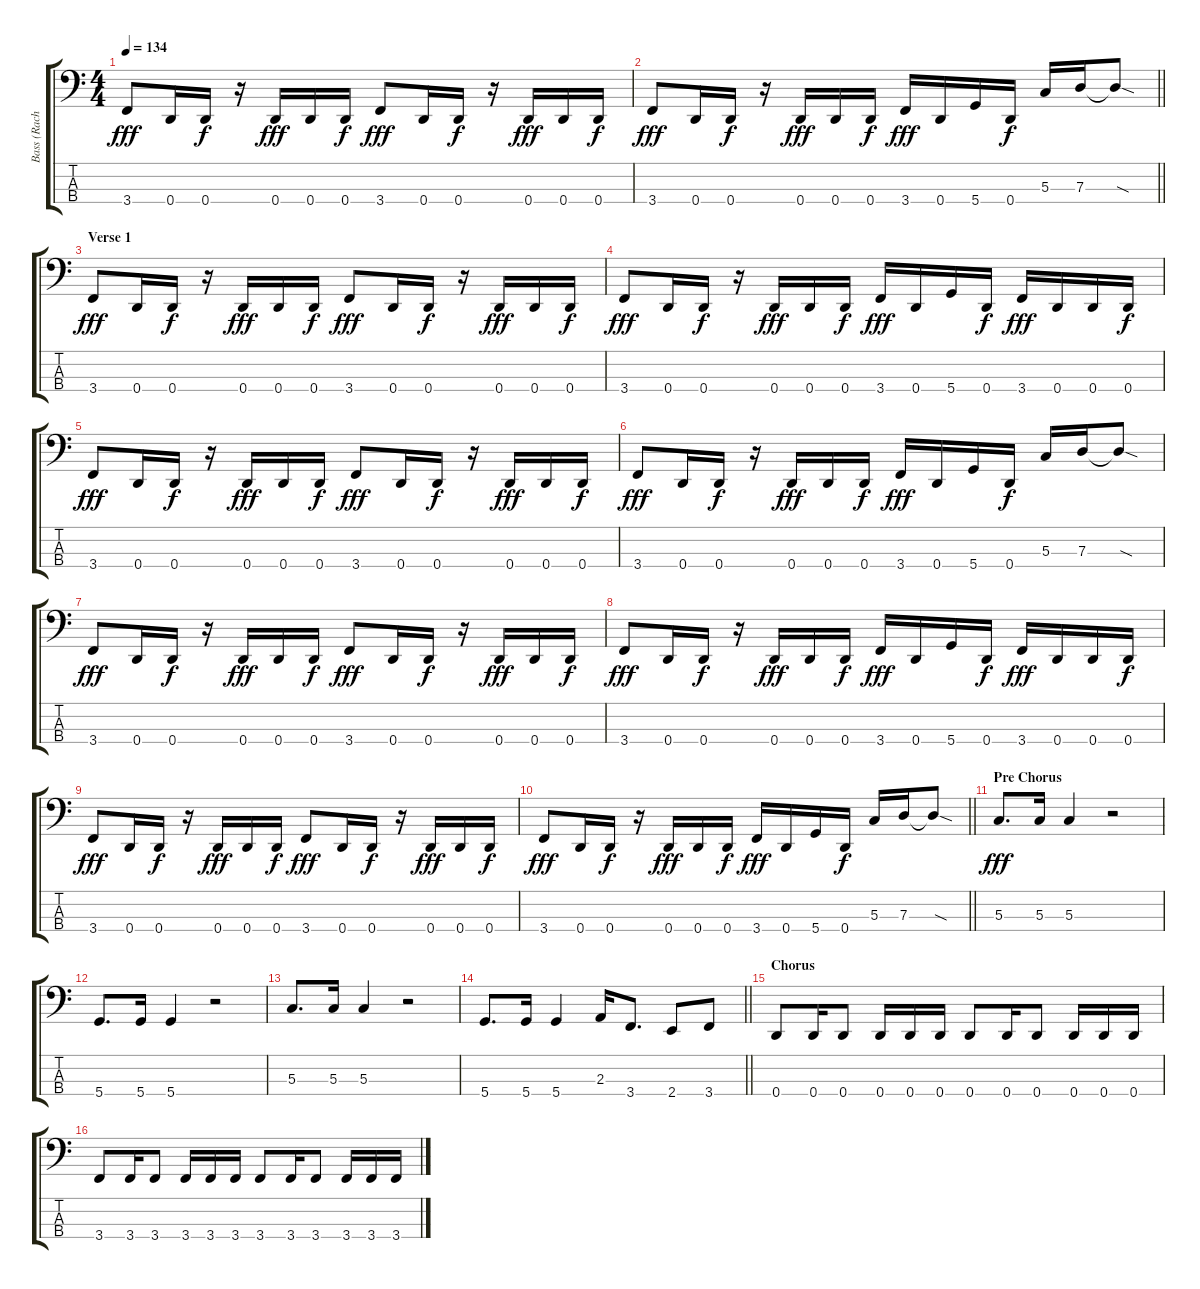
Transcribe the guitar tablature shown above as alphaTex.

\track ("Bass (Rachel Bolan)" "Bass (Rach") {instrument electricbasspick}
\staff {score tabs}
\tuning (F2 C2 G1 D1) {hide}
\ts (4 4)
\tempo 134
\clef f4
\ks c
3.4.8{dy fff} 0.4.16 0.4.16{dy f} r.16 0.4.16{dy fff} 0.4.16 0.4.16{dy f} 3.4.8{dy fff} 0.4.16 0.4.16{dy f} r.16 0.4.16{dy fff} 0.4.16 0.4.16{dy f} |
\barLineRight lightlight
3.4.8{dy fff} 0.4.16 0.4.16{dy f} r.16 0.4.16{dy fff} 0.4.16 0.4.16{dy f} 3.4.16{dy fff} 0.4.16 5.4.16 0.4.16{dy f} 5.3.16 7.3.16 7.3{sod t}.8 |
\section ("" "Verse 1")
3.4.8{dy fff} 0.4.16 0.4.16{dy f} r.16 0.4.16{dy fff} 0.4.16 0.4.16{dy f} 3.4.8{dy fff} 0.4.16 0.4.16{dy f} r.16 0.4.16{dy fff} 0.4.16 0.4.16{dy f} |
3.4.8{dy fff} 0.4.16 0.4.16{dy f} r.16 0.4.16{dy fff} 0.4.16 0.4.16{dy f} 3.4.16{dy fff} 0.4.16 5.4.16 0.4.16{dy f} 3.4.16{dy fff} 0.4.16 0.4.16 0.4.16{dy f} |
3.4.8{dy fff} 0.4.16 0.4.16{dy f} r.16 0.4.16{dy fff} 0.4.16 0.4.16{dy f} 3.4.8{dy fff} 0.4.16 0.4.16{dy f} r.16 0.4.16{dy fff} 0.4.16 0.4.16{dy f} |
3.4.8{dy fff} 0.4.16 0.4.16{dy f} r.16 0.4.16{dy fff} 0.4.16 0.4.16{dy f} 3.4.16{dy fff} 0.4.16 5.4.16 0.4.16{dy f} 5.3.16 7.3.16 7.3{sod t}.8 |
3.4.8{dy fff} 0.4.16 0.4.16{dy f} r.16 0.4.16{dy fff} 0.4.16 0.4.16{dy f} 3.4.8{dy fff} 0.4.16 0.4.16{dy f} r.16 0.4.16{dy fff} 0.4.16 0.4.16{dy f} |
3.4.8{dy fff} 0.4.16 0.4.16{dy f} r.16 0.4.16{dy fff} 0.4.16 0.4.16{dy f} 3.4.16{dy fff} 0.4.16 5.4.16 0.4.16{dy f} 3.4.16{dy fff} 0.4.16 0.4.16 0.4.16{dy f} |
3.4.8{dy fff} 0.4.16 0.4.16{dy f} r.16 0.4.16{dy fff} 0.4.16 0.4.16{dy f} 3.4.8{dy fff} 0.4.16 0.4.16{dy f} r.16 0.4.16{dy fff} 0.4.16 0.4.16{dy f} |
\barLineRight lightlight
3.4.8{dy fff} 0.4.16 0.4.16{dy f} r.16 0.4.16{dy fff} 0.4.16 0.4.16{dy f} 3.4.16{dy fff} 0.4.16 5.4.16 0.4.16{dy f} 5.3.16 7.3.16 7.3{sod t}.8 |
\section ("" "Pre Chorus")
5.3.8{d dy fff} 5.3.16 5.3.4 r.2 |
5.4.8{d} 5.4.16 5.4.4 r.2 |
5.3.8{d} 5.3.16 5.3.4 r.2 |
\barLineRight lightlight
5.4.8{d} 5.4.16 5.4.4 2.3.16 3.4.8{d} 2.4.8 3.4.8 |
\section ("" "Chorus")
0.4.8 0.4.16 0.4.8 0.4.16 0.4.16 0.4.16 0.4.8 0.4.16 0.4.8 0.4.16 0.4.16 0.4.16 |
3.4.8 3.4.16 3.4.8 3.4.16 3.4.16 3.4.16 3.4.8 3.4.16 3.4.8 3.4.16 3.4.16 3.4.16
